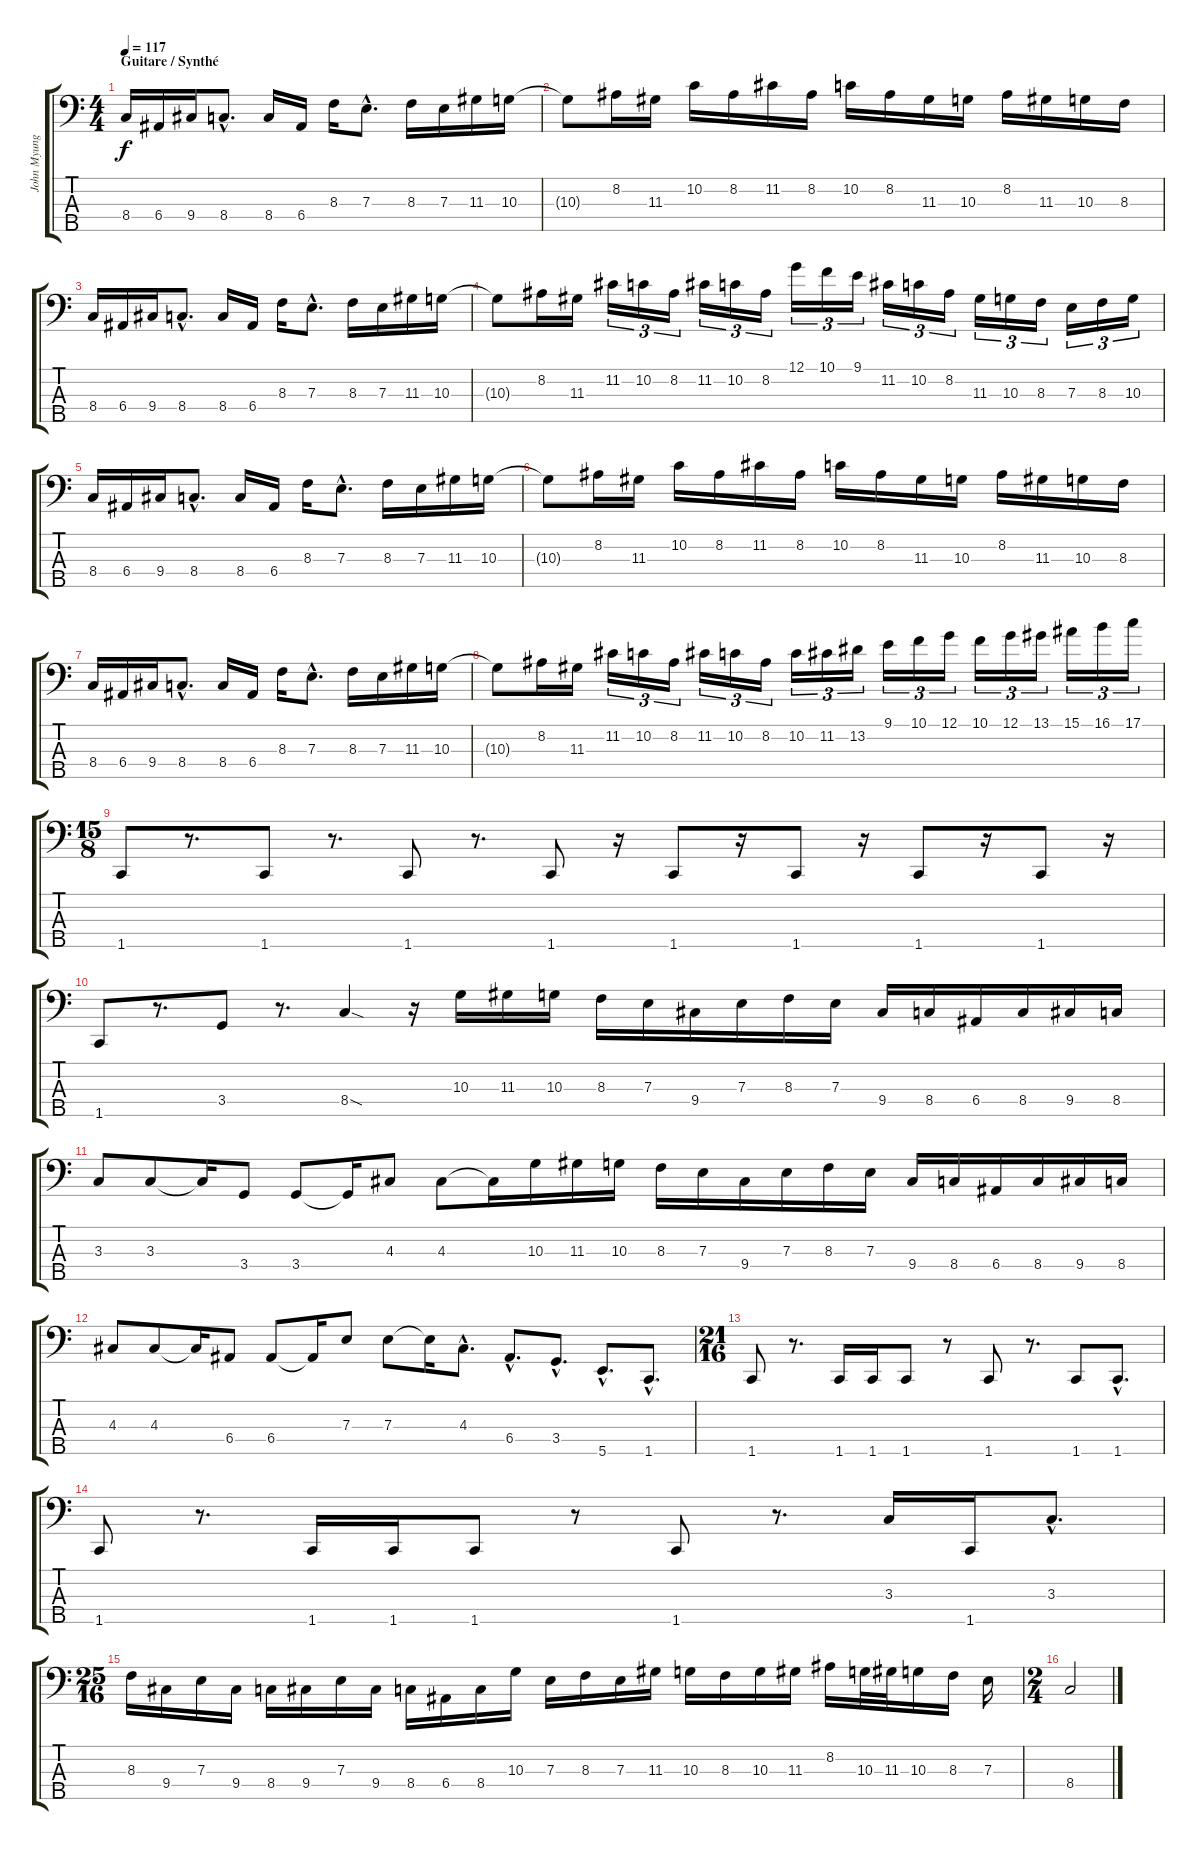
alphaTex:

\track ("John Myung" "John Myung") {instrument electricbassfinger}
\staff {score tabs}
\tuning (G2 D2 A1 E1 B0) {hide}
\ts (4 4)
\section ("" "Guitare / Synthé")
\tempo 117
\clef f4
\ks c
8.4.16{dy f} 6.4.16 9.4.16 8.4{hac}.8{d} 8.4.16 6.4.16 8.3.16 7.3{hac}.8{d} 8.3.16 7.3.16 11.3.16 10.3.16 |
10.3{t}.8 8.2.16 11.3.16 10.2.16 8.2.16 11.2.16 8.2.16 10.2.16 8.2.16 11.3.16 10.3.16 8.2.16 11.3.16 10.3.16 8.3.16 |
8.4.16 6.4.16 9.4.16 8.4{hac}.8{d} 8.4.16 6.4.16 8.3.16 7.3{hac}.8{d} 8.3.16 7.3.16 11.3.16 10.3.16 |
10.3{t}.8 8.2.16 11.3.16 11.2.16{tu (3 2)} 10.2.16{tu (3 2)} 8.2.16{tu (3 2)} 11.2.16{tu (3 2)} 10.2.16{tu (3 2)} 8.2.16{tu (3 2)} 12.1.16{tu (3 2)} 10.1.16{tu (3 2)} 9.1.16{tu (3 2)} 11.2.16{tu (3 2)} 10.2.16{tu (3 2)} 8.2.16{tu (3 2)} 11.3.16{tu (3 2)} 10.3.16{tu (3 2)} 8.3.16{tu (3 2)} 7.3.16{tu (3 2)} 8.3.16{tu (3 2)} 10.3.16{tu (3 2)} |
8.4.16 6.4.16 9.4.16 8.4{hac}.8{d} 8.4.16 6.4.16 8.3.16 7.3{hac}.8{d} 8.3.16 7.3.16 11.3.16 10.3.16 |
10.3{t}.8 8.2.16 11.3.16 10.2.16 8.2.16 11.2.16 8.2.16 10.2.16 8.2.16 11.3.16 10.3.16 8.2.16 11.3.16 10.3.16 8.3.16 |
8.4.16 6.4.16 9.4.16 8.4{hac}.8{d} 8.4.16 6.4.16 8.3.16 7.3{hac}.8{d} 8.3.16 7.3.16 11.3.16 10.3.16 |
10.3{t}.8 8.2.16 11.3.16 11.2.16{tu (3 2)} 10.2.16{tu (3 2)} 8.2.16{tu (3 2)} 11.2.16{tu (3 2)} 10.2.16{tu (3 2)} 8.2.16{tu (3 2)} 10.2.16{tu (3 2)} 11.2.16{tu (3 2)} 13.2.16{tu (3 2)} 9.1.16{tu (3 2)} 10.1.16{tu (3 2)} 12.1.16{tu (3 2)} 10.1.16{tu (3 2)} 12.1.16{tu (3 2)} 13.1.16{tu (3 2)} 15.1.16{tu (3 2)} 16.1.16{tu (3 2)} 17.1.16{tu (3 2)} |
\ts (15 8)
1.5.8 r.8{d} 1.5.8 r.8{d} 1.5.8 r.8{d} 1.5.8 r.16 1.5.8 r.16 1.5.8 r.16 1.5.8 r.16 1.5.8 r.16 |
1.5.8 r.8{d} 3.4.8 r.8{d} 8.4{sod}.4 r.16 10.3.16 11.3.16 10.3.16 8.3.16 7.3.16 9.4.16 7.3.16 8.3.16 7.3.16 9.4.16 8.4.16 6.4.16 8.4.16 9.4.16 8.4.16 |
3.3.8 3.3.8 3.3{t}.16 3.4.8 3.4.8 3.4{t}.16 4.3.8 4.3.8 4.3{t}.16 10.3.16 11.3.16 10.3.16 8.3.16 7.3.16 9.4.16 7.3.16 8.3.16 7.3.16 9.4.16 8.4.16 6.4.16 8.4.16 9.4.16 8.4.16 |
4.3.8 4.3.8 4.3{t}.16 6.4.8 6.4.8 6.4{t}.16 7.3.8 7.3.8 7.3{t}.16 4.3{hac}.8{d} 6.4{hac}.8{d} 3.4{hac}.8{d} 5.5{hac}.8{d} 1.5{hac}.8{d} |
\ts (21 16)
1.5.8 r.8{d} 1.5.16 1.5.16 1.5.8 r.8 1.5.8 r.8{d} 1.5.8 1.5{hac}.8{d} |
1.5.8 r.8{d} 1.5.16 1.5.16 1.5.8 r.8 1.5.8 r.8{d} 3.3.16 1.5.16 3.3{hac}.8{d} |
\ts (25 16)
8.3.16 9.4.16 7.3.16 9.4.16 8.4.16 9.4.16 7.3.16 9.4.16 8.4.16 6.4.16 8.4.16 10.3.16 7.3.16 8.3.16 7.3.16 11.3.16 10.3.16 8.3.16 10.3.16 11.3.16 8.2.16 10.3.32 11.3.32 10.3.16 8.3.16 7.3.16 |
\ts (2 4)
8.4.2
